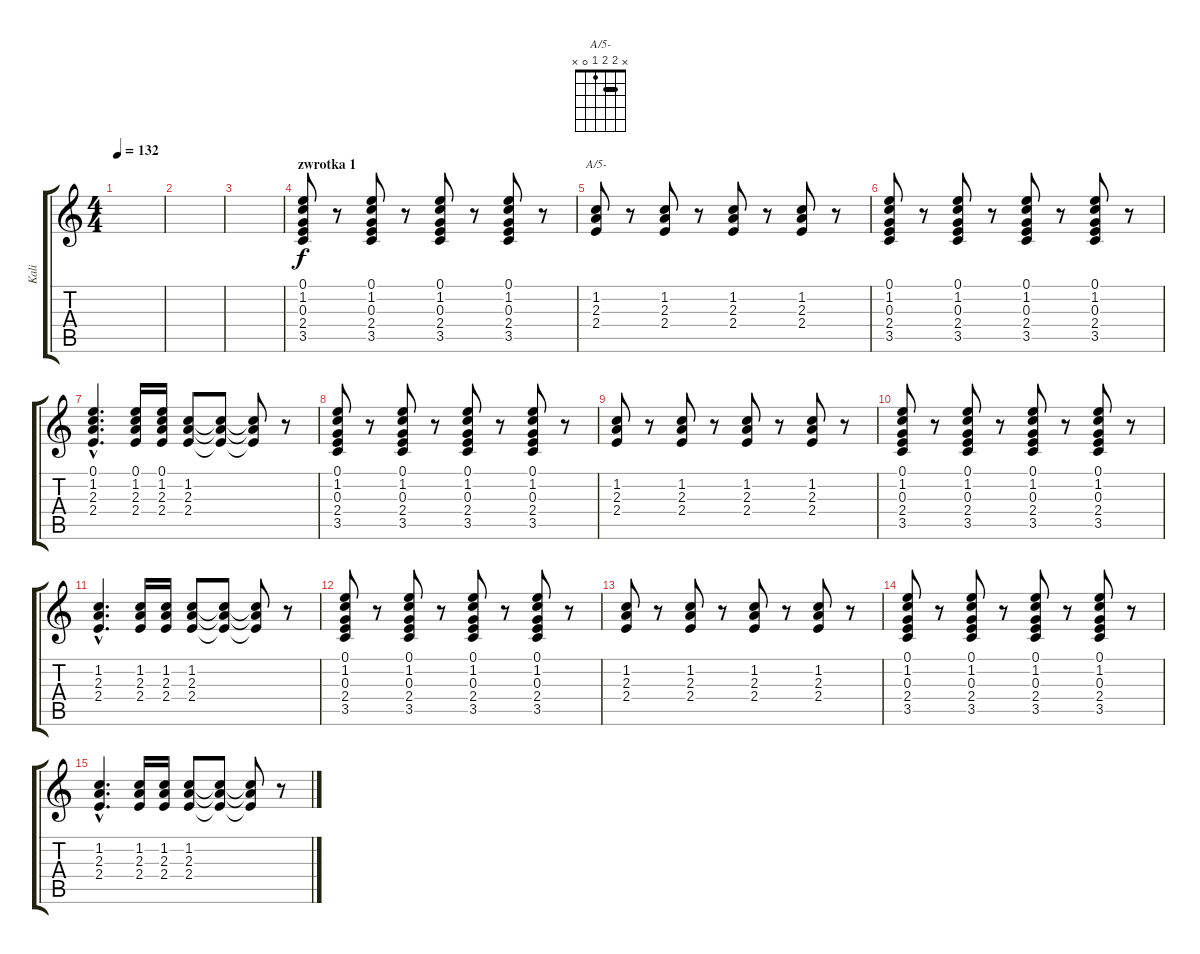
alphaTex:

\track ("Kali" "Kali") {instrument acousticguitarsteel}
\staff {score tabs}
\tuning (E4 B3 G3 D3 A2 E2) {hide}
\chord ("A/5-" x 2 2 1 0 x) {barre 2}
\ts (4 4)
\tempo 132
\clef g2
\ks c
|
|
|
\section ("" "zwrotka 1")
(0.1 1.2 0.3 2.4 3.5).8 r.8 (0.1 1.2 0.3 2.4 3.5).8 r.8 (0.1 1.2 0.3 2.4 3.5).8 r.8 (0.1 1.2 0.3 2.4 3.5).8 r.8 |
(1.2 2.3 2.4).8{ch "A/5-"} r.8 (1.2 2.3 2.4).8 r.8 (1.2 2.3 2.4).8 r.8 (1.2 2.3 2.4).8 r.8 |
(0.1 1.2 0.3 2.4 3.5).8 r.8 (0.1 1.2 0.3 2.4 3.5).8 r.8 (0.1 1.2 0.3 2.4 3.5).8 r.8 (0.1 1.2 0.3 2.4 3.5).8 r.8 |
(0.1{hac} 1.2{hac} 2.3{hac} 2.4{hac}).4{d} (0.1 1.2 2.3 2.4).16 (0.1 1.2 2.3 2.4).16 (1.2 2.3 2.4).8 (1.2{t} 2.3{t} 2.4{t}).8 (1.2{t} 2.3{t} 2.4{t}).8 r.8 |
(0.1 1.2 0.3 2.4 3.5).8 r.8 (0.1 1.2 0.3 2.4 3.5).8 r.8 (0.1 1.2 0.3 2.4 3.5).8 r.8 (0.1 1.2 0.3 2.4 3.5).8 r.8 |
(1.2 2.3 2.4).8 r.8 (1.2 2.3 2.4).8 r.8 (1.2 2.3 2.4).8 r.8 (1.2 2.3 2.4).8 r.8 |
(0.1 1.2 0.3 2.4 3.5).8 r.8 (0.1 1.2 0.3 2.4 3.5).8 r.8 (0.1 1.2 0.3 2.4 3.5).8 r.8 (0.1 1.2 0.3 2.4 3.5).8 r.8 |
(1.2{hac} 2.3{hac} 2.4{hac}).4{d} (1.2 2.3 2.4).16 (1.2 2.3 2.4).16 (1.2 2.3 2.4).8 (1.2{t} 2.3{t} 2.4{t}).8 (1.2{t} 2.3{t} 2.4{t}).8 r.8 |
(0.1 1.2 0.3 2.4 3.5).8 r.8 (0.1 1.2 0.3 2.4 3.5).8 r.8 (0.1 1.2 0.3 2.4 3.5).8 r.8 (0.1 1.2 0.3 2.4 3.5).8 r.8 |
(1.2 2.3 2.4).8 r.8 (1.2 2.3 2.4).8 r.8 (1.2 2.3 2.4).8 r.8 (1.2 2.3 2.4).8 r.8 |
(0.1 1.2 0.3 2.4 3.5).8 r.8 (0.1 1.2 0.3 2.4 3.5).8 r.8 (0.1 1.2 0.3 2.4 3.5).8 r.8 (0.1 1.2 0.3 2.4 3.5).8 r.8 |
(1.2{hac} 2.3{hac} 2.4{hac}).4{d} (1.2 2.3 2.4).16 (1.2 2.3 2.4).16 (1.2 2.3 2.4).8 (1.2{t} 2.3{t} 2.4{t}).8 (1.2{t} 2.3{t} 2.4{t}).8 r.8
